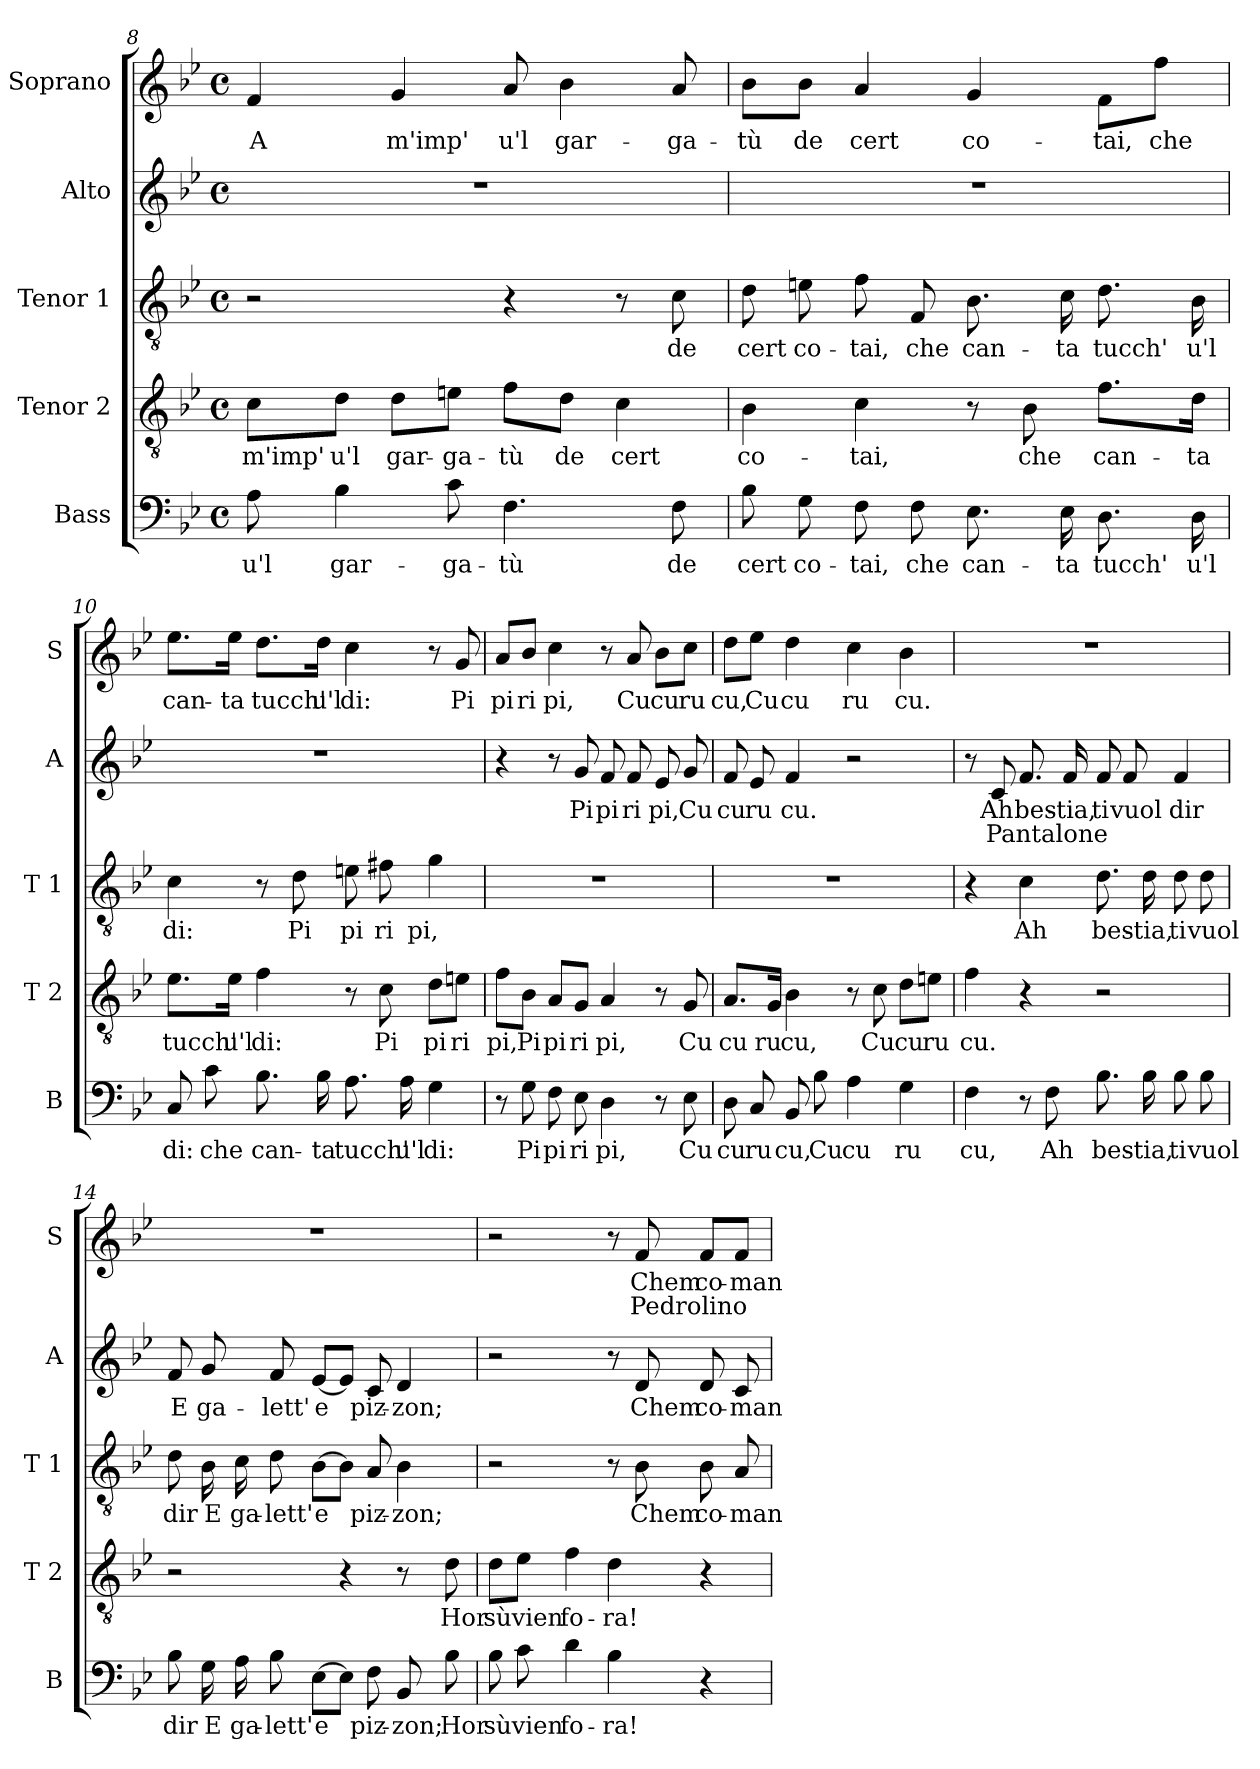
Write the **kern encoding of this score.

**kern	**text	**kern	**text	**kern	**text	**kern	**text	**text	**kern	**text	**text
*part5	*part5	*part4	*part4	*part3	*part3	*part2	*part2	*part2	*part1	*part1	*part1
*staff5	*staff5	*staff4	*staff4	*staff3	*staff3	*staff2	*staff2	*staff2	*staff1	*staff1	*staff1
*I"Bass	*	*I"Tenor 2	*	*I"Tenor 1	*	*I"Alto	*	*	*I"Soprano	*	*
*I'B	*	*I'T 2	*	*I'T 1	*	*I'A	*	*	*I'S	*	*
!!LO:PB:g=z
*clefF4	*	*clefGv2	*	*clefGv2	*	*clefG2	*	*	*clefG2	*	*
*k[b-e-]	*	*k[b-e-]	*	*k[b-e-]	*	*k[b-e-]	*	*	*k[b-e-]	*	*
*B-:	*	*B-:	*	*B-:	*	*B-:	*	*	*B-:	*	*
*M4/4	*	*M4/4	*	*M4/4	*	*M4/4	*	*	*M4/4	*	*
*met(c)	*	*met(c)	*	*met(c)	*	*met(c)	*	*	*met(c)	*	*
=8	=8	=8	=8	=8	=8	=8	=8	=8	=8	=8	=8
!	!LO:LY:b	!	!LO:LY:b	!	!	!	!	!	!	!LO:LY:b	!
8A\	u'l	8c\L	m'imp'	2r	.	1r	.	.	4f/	A	.
!	!LO:LY:b	!	!LO:LY:b	!	!	!	!	!	!	!	!
4B-\	gar-	8d\J	u'l	.	.	.	.	.	.	.	.
!	!	!	!LO:LY:b	!	!	!	!	!	!	!LO:LY:b	!
.	.	8d\L	gar-	.	.	.	.	.	4g/	m'imp'	.
!	!LO:LY:b	!	!LO:LY:b	!	!	!	!	!	!	!	!
8c\	-ga-	8en\J	-ga-	.	.	.	.	.	.	.	.
!	!LO:LY:b	!	!LO:LY:b	!	!	!	!	!	!	!LO:LY:b	!
4.F\	-tù	8f\L	-tù	4r	.	.	.	.	8a/	u'l	.
!	!	!	!LO:LY:b	!	!	!	!	!	!	!LO:LY:b	!
.	.	8d\J	de	.	.	.	.	.	4b-\	gar-	.
!	!	!	!LO:LY:b	!	!	!	!	!	!	!	!
.	.	4c\	cert	8r	.	.	.	.	.	.	.
!	!LO:LY:b	!	!	!	!LO:LY:b	!	!	!	!	!LO:LY:b	!
8F\	de	.	.	8c\	de	.	.	.	8a/	-ga-	.
=9	=9	=9	=9	=9	=9	=9	=9	=9	=9	=9	=9
!	!LO:LY:b	!	!LO:LY:b	!	!LO:LY:b	!	!	!	!	!LO:LY:b	!
8B-\	cert	4B-\	co-	8d\	cert	1r	.	.	8b-\L	-tù	.
!	!LO:LY:b	!	!	!	!LO:LY:b	!	!	!	!	!LO:LY:b	!
8G\	co-	.	.	8en\	co-	.	.	.	8b-\J	de	.
!	!LO:LY:b	!	!LO:LY:b	!	!LO:LY:b	!	!	!	!	!LO:LY:b	!
8F\	-tai,	4c\	-tai,	8f\	-tai,	.	.	.	4a/	cert	.
!	!LO:LY:b	!	!	!	!LO:LY:b	!	!	!	!	!	!
8F\	che	.	.	8F/	che	.	.	.	.	.	.
!	!LO:LY:b	!	!	!	!LO:LY:b	!	!	!	!	!LO:LY:b	!
8.E-\	can-	8r	.	8.B-\	can-	.	.	.	4g/	co-	.
!	!	!	!LO:LY:b	!	!	!	!	!	!	!	!
.	.	8B-\	che	.	.	.	.	.	.	.	.
!	!LO:LY:b	!	!	!	!LO:LY:b	!	!	!	!	!	!
16E-\	-ta	.	.	16c\	-ta	.	.	.	.	.	.
!	!LO:LY:b	!	!LO:LY:b	!	!LO:LY:b	!	!	!	!	!LO:LY:b	!
8.D\	tucch'	8.f\L	can-	8.d\	tucch'	.	.	.	8f\L	-tai,	.
!	!	!	!	!	!	!	!	!	!	!LO:LY:b	!
.	.	.	.	.	.	.	.	.	8ff\J	che	.
!	!LO:LY:b	!	!LO:LY:b	!	!LO:LY:b	!	!	!	!	!	!
16D\	u'l	16d\Jk	-ta	16B-\	u'l	.	.	.	.	.	.
=10	=10	=10	=10	=10	=10	=10	=10	=10	=10	=10	=10
!	!LO:LY:b	!	!LO:LY:b	!	!LO:LY:b	!	!	!	!	!LO:LY:b	!
8C/	di:	8.e-\L	tucch'	4c\	di:	1r	.	.	8.ee-\L	can-	.
!	!LO:LY:b	!	!	!	!	!	!	!	!	!	!
8c\	che	.	.	.	.	.	.	.	.	.	.
!	!	!	!LO:LY:b	!	!	!	!	!	!	!LO:LY:b	!
.	.	16e-\Jk	u'l	.	.	.	.	.	16ee-\Jk	-ta	.
!	!LO:LY:b	!	!LO:LY:b	!	!	!	!	!	!	!LO:LY:b	!
8.B-\	can-	4f\	di:	8r	.	.	.	.	8.dd\L	tucch'	.
!	!	!	!	!	!LO:LY:b	!	!	!	!	!	!
.	.	.	.	8d\	Pi	.	.	.	.	.	.
!	!LO:LY:b	!	!	!	!	!	!	!	!	!LO:LY:b	!
16B-\	-ta	.	.	.	.	.	.	.	16dd\Jk	u'l	.
!	!LO:LY:b	!	!	!	!LO:LY:b	!	!	!	!	!LO:LY:b	!
8.A\	tucch'	8r	.	8en\	pi	.	.	.	4cc\	di:	.
!	!	!	!LO:LY:b	!	!LO:LY:b	!	!	!	!	!	!
.	.	8c\	Pi	8f#X\	ri	.	.	.	.	.	.
!	!LO:LY:b	!	!	!	!	!	!	!	!	!	!
16A\	u'l	.	.	.	.	.	.	.	.	.	.
!	!LO:LY:b	!	!LO:LY:b	!	!LO:LY:b	!	!	!	!	!	!
4G\	di:	8d\L	pi	4g\	pi,	.	.	.	8r	.	.
!	!	!	!LO:LY:b	!	!	!	!	!	!	!LO:LY:b	!
.	.	8en\J	ri	.	.	.	.	.	8g/	Pi	.
!!LO:LB:g=z
=11	=11	=11	=11	=11	=11	=11	=11	=11	=11	=11	=11
!	!	!	!LO:LY:b	!	!	!	!	!	!	!LO:LY:b	!
8r	.	8f\L	pi,	1r	.	4r	.	.	8a/L	pi	.
!	!LO:LY:b	!	!LO:LY:b	!	!	!	!	!	!	!LO:LY:b	!
8G\	Pi	8B-\J	Pi	.	.	.	.	.	8b-/J	ri	.
!	!LO:LY:b	!	!LO:LY:b	!	!	!	!	!	!	!LO:LY:b	!
8F\	pi	8A/L	pi	.	.	8r	.	.	4cc\	pi,	.
!	!LO:LY:b	!	!LO:LY:b	!	!	!	!LO:LY:b	!	!	!	!
8E-\	ri	8G/J	ri	.	.	8g/	Pi	.	.	.	.
!	!LO:LY:b	!	!LO:LY:b	!	!	!	!LO:LY:b	!	!	!	!
4D\	pi,	4A/	pi,	.	.	8f/	pi	.	8r	.	.
!	!	!	!	!	!	!	!LO:LY:b	!	!	!LO:LY:b	!
.	.	.	.	.	.	8f/	ri	.	8a/	Cu	.
!	!	!	!	!	!	!	!LO:LY:b	!	!	!LO:LY:b	!
8r	.	8r	.	.	.	8e-/	pi,	.	8b-\L	cu	.
!	!LO:LY:b	!	!LO:LY:b	!	!	!	!LO:LY:b	!	!	!LO:LY:b	!
8E-\	Cu	8G/	Cu	.	.	8g/	Cu	.	8cc\J	ru	.
=12	=12	=12	=12	=12	=12	=12	=12	=12	=12	=12	=12
!	!LO:LY:b	!	!LO:LY:b	!	!	!	!LO:LY:b	!	!	!LO:LY:b	!
8D\	cu	8.A/L	cu	1r	.	8f/	cu	.	8dd\L	cu,	.
!	!LO:LY:b	!	!	!	!	!	!LO:LY:b	!	!	!LO:LY:b	!
8C/	ru	.	.	.	.	8e-/	ru	.	8ee-\J	Cu	.
!	!	!	!LO:LY:b	!	!	!	!	!	!	!	!
.	.	16G/Jk	ru	.	.	.	.	.	.	.	.
!	!LO:LY:b	!	!LO:LY:b	!	!	!	!LO:LY:b	!	!	!LO:LY:b	!
8BB-/	cu,	4B-\	cu,	.	.	4f/	cu.	.	4dd\	cu	.
!	!LO:LY:b	!	!	!	!	!	!	!	!	!	!
8B-\	Cu	.	.	.	.	.	.	.	.	.	.
!	!LO:LY:b	!	!	!	!	!	!	!	!	!LO:LY:b	!
4A\	cu	8r	.	.	.	2r	.	.	4cc\	ru	.
!	!	!	!LO:LY:b	!	!	!	!	!	!	!	!
.	.	8c\	Cu	.	.	.	.	.	.	.	.
!	!LO:LY:b	!	!LO:LY:b	!	!	!	!	!	!	!LO:LY:b	!
4G\	ru	8d\L	cu	.	.	.	.	.	4b-\	cu.	.
!	!	!	!LO:LY:b	!	!	!	!	!	!	!	!
.	.	8en\J	ru	.	.	.	.	.	.	.	.
=13	=13	=13	=13	=13	=13	=13	=13	=13	=13	=13	=13
!	!LO:LY:b	!	!LO:LY:b	!	!	!	!	!	!	!	!
4F\	cu,	4f\	cu.	4r	.	8r	.	.	1r	.	.
!	!	!	!	!	!	!	!LO:LY:b	!LO:LY:a	!	!	!
.	.	.	.	.	.	8c/	Ah	Pantalone	.	.	.
!	!	!	!	!	!LO:LY:b	!	!LO:LY:b	!	!	!	!
8r	.	4r	.	4c\	Ah	8.f/	bes-	.	.	.	.
!	!LO:LY:b	!	!	!	!	!	!	!	!	!	!
8F\	Ah	.	.	.	.	.	.	.	.	.	.
!	!	!	!	!	!	!	!LO:LY:b	!	!	!	!
.	.	.	.	.	.	16f/	-tia,	.	.	.	.
!	!LO:LY:b	!	!	!	!LO:LY:b	!	!LO:LY:b	!	!	!	!
8.B-\	bes-	2r	.	8.d\	bes-	8f/	ti	.	.	.	.
!	!	!	!	!	!	!	!LO:LY:b	!	!	!	!
.	.	.	.	.	.	8f/	vuol	.	.	.	.
!	!LO:LY:b	!	!	!	!LO:LY:b	!	!	!	!	!	!
16B-\	-tia,	.	.	16d\	-tia,	.	.	.	.	.	.
!	!LO:LY:b	!	!	!	!LO:LY:b	!	!LO:LY:b	!	!	!	!
8B-\	ti	.	.	8d\	ti	4f/	dir	.	.	.	.
!	!LO:LY:b	!	!	!	!LO:LY:b	!	!	!	!	!	!
8B-\	vuol	.	.	8d\	vuol	.	.	.	.	.	.
=14	=14	=14	=14	=14	=14	=14	=14	=14	=14	=14	=14
!	!LO:LY:b	!	!	!	!LO:LY:b	!	!LO:LY:b	!	!	!	!
8B-\	dir	2r	.	8d\	dir	8f/	E	.	1r	.	.
!	!LO:LY:b	!	!	!	!LO:LY:b	!	!LO:LY:b	!	!	!	!
16G\	E	.	.	16B-\	E	8g/	ga-	.	.	.	.
!	!LO:LY:b	!	!	!	!LO:LY:b	!	!	!	!	!	!
16A\	ga-	.	.	16c\	ga-	.	.	.	.	.	.
!	!LO:LY:b	!	!	!	!LO:LY:b	!	!LO:LY:b	!	!	!	!
8B-\	-lett'	.	.	8d\	-lett'	8f/	-lett'	.	.	.	.
!	!LO:LY:b	!	!	!	!LO:LY:b	!	!LO:LY:b	!	!	!	!
[8E-\L	e	.	.	[8B-\L	e	[8e-/L	e	.	.	.	.
8E-\J]	.	4r	.	8B-\J]	.	8e-/J]	.	.	.	.	.
!	!LO:LY:b	!	!	!	!LO:LY:b	!	!LO:LY:b	!	!	!	!
8F\	piz-	.	.	8A/	piz-	8c/	piz-	.	.	.	.
!	!LO:LY:b	!	!	!	!LO:LY:b	!	!LO:LY:b	!	!	!	!
8BB-/	-zon;	8r	.	4B-\	-zon;	4d/	-zon;	.	.	.	.
!	!LO:LY:b	!	!LO:LY:b	!	!	!	!	!	!	!	!
8B-\	Hor	8d\	Hor	.	.	.	.	.	.	.	.
!!LO:LB:g=z
=15	=15	=15	=15	=15	=15	=15	=15	=15	=15	=15	=15
!	!LO:LY:b	!	!LO:LY:b	!	!	!	!	!	!	!	!
8B-\	sù	8d\L	sù	2r	.	2r	.	.	2r	.	.
!	!LO:LY:b	!	!LO:LY:b	!	!	!	!	!	!	!	!
8c\	vien	8e-\J	vien	.	.	.	.	.	.	.	.
!	!LO:LY:b	!	!LO:LY:b	!	!	!	!	!	!	!	!
4d\	fo-	4f\	fo-	.	.	.	.	.	.	.	.
!	!LO:LY:b	!	!LO:LY:b	!	!	!	!	!	!	!	!
4B-\	-ra!	4d\	-ra!	8r	.	8r	.	.	8r	.	.
!	!	!	!	!	!LO:LY:b	!	!LO:LY:b	!	!	!LO:LY:b	!LO:LY:a
.	.	.	.	8B-\	Chem	8d/	Chem	.	8f/	Chem	Pedrolino
!	!	!	!	!	!LO:LY:b	!	!LO:LY:b	!	!	!LO:LY:b	!
4r	.	4r	.	8B-\	co-	8d/	co-	.	8f/L	co-	.
!	!	!	!	!	!LO:LY:b	!	!LO:LY:b	!	!	!LO:LY:b	!
.	.	.	.	8A/	-man-	8c/	-man-	.	8f/J	-man-	.
=	=	=	=	=	=	=	=	=	=	=	=
*-	*-	*-	*-	*-	*-	*-	*-	*-	*-	*-	*-
